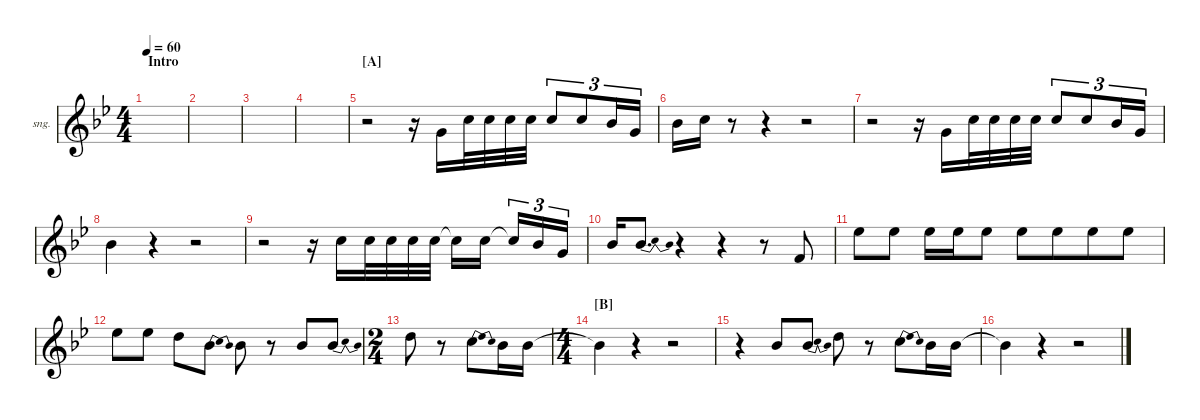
\defaultSystemsLayout 4
\hideDynamics
\bracketExtendMode nobrackets
\firstSystemTrackNameOrientation horizontal
\otherSystemsTrackNameOrientation horizontal
\track ("Singer" "sng.") {instrument synthbrass1}
\staff {score}
\tuning (E4 B3 G3 D3 A2 E2)
\ts (4 4)
\section ("" "Intro")
\tempo 60
\clef g2
\ks bb
|
|
|
|
\section ("A" "")
r.2{beam Down} r.16{beam Down} 3.1{acc forcenatural}.16{beam Up} 8.1{acc forcenatural}.32{beam Up} 8.1{acc forcenatural}.32{beam Up} 8.1{acc forcenatural}.32{beam Up} 8.1{acc forcenatural}.32{beam Up} 8.1{acc forcenatural}.8{tu (3 2) beam Up} 8.1{acc forcenatural}.8{tu (3 2) beam Up} 6.1{acc b}.16{tu (3 2) beam Up} 3.1{acc forcenatural}.16{tu (3 2) beam Up} |
6.1{acc b}.16{beam Down} 8.1{acc forcenatural}.16{beam Down} r.8{beam Down} r.4{beam Down} r.2{beam Down} |
r.2{beam Down} r.16{beam Down} 3.1{acc forcenatural}.16{beam Up} 8.1{acc forcenatural}.32{beam Up} 8.1{acc forcenatural}.32{beam Up} 8.1{acc forcenatural}.32{beam Up} 8.1{acc forcenatural}.32{beam Up} 8.1{acc forcenatural}.8{tu (3 2) beam Up} 8.1{acc forcenatural}.8{tu (3 2) beam Up} 6.1{acc b}.16{tu (3 2) beam Up} 3.1{acc forcenatural}.16{tu (3 2) beam Up} |
6.1{acc b}.4{beam Down} r.4{beam Down} r.2{beam Down} |
r.2{beam Down} r.16{beam Down} 8.1{acc forcenatural}.16{beam Down} 8.1{acc forcenatural}.32{beam Down} 8.1{acc forcenatural}.32{beam Down} 8.1{acc forcenatural}.32{beam Down} 8.1{acc forcenatural}.32{beam Down} 8.1{t acc forcenatural}.16{beam Down} 8.1{acc forcenatural}.16{beam Down} 8.1{t acc forcenatural}.16{tu (3 2) beam Up} 6.1{acc b}.16{tu (3 2) beam Up} 3.1{acc forcenatural}.16{tu (3 2) beam Up} |
6.1{acc b}.16{beam Up} 6.1{be (bendrelease 0 0 0.6 4 11.4 4 23.4 0) acc b}.8{d beam Up} r.4{beam Up} r.4{beam Up} r.8{beam Up} 1.1{acc forcenatural}.8{beam Up} |
11.1{acc b}.8{beam Down} 11.1{acc b}.8{beam Down} 11.1{acc b}.16{beam Down} 11.1{acc b}.16{beam Down} 11.1{acc b}.8{beam Down} 11.1{acc b}.8{beam Down} 11.1{acc b}.8{beam Down beam merge} 11.1{acc b}.8{beam Down} 11.1{acc b}.8{beam Down} |
11.1{acc b}.8{beam Down} 11.1{acc b}.8{beam Down} 10.1{acc forcenatural}.8{beam Down} 6.1{be (bendrelease 0 0 0.6 4 20.4 4 30 0) acc b}.8{beam Down} 6.1{acc b}.8{beam Down} r.8{beam Down} 6.1{acc b}.8{beam Up} 6.1{be (bendrelease 0 0 0.6 4 20.4 4 30 0) acc b}.8{beam Up} |
\ts (2 4)
\beaming (8 2 2)
10.1{acc forcenatural}.8{beam Down} r.8{beam Down} 8.1{be (bendrelease 0 0 0.6 4 20.4 4 30 0) acc forcenatural}.8{beam Down} 6.1{acc b}.16{beam Down} 6.1{acc b}.16{beam Down} |
\ts (4 4)
\section ("B" "")
6.1{t acc b}.4{beam Down} r.4{beam Down} r.2{beam Down} |
r.4{beam Down} 6.1{acc b}.8{beam Up} 6.1{be (bendrelease 0 0 0.6 4 20.4 4 30 0) acc b}.8{beam Up} 10.1{acc forcenatural}.8{beam Down} r.8{beam Down} 8.1{be (bendrelease 0 0 0.6 4 20.4 4 30 0) acc forcenatural}.8{beam Down} 6.1{acc b}.16{beam Down} 6.1{acc b}.16{beam Down} |
6.1{t acc b}.4{beam Down} r.4{beam Down} r.2{beam Down}
